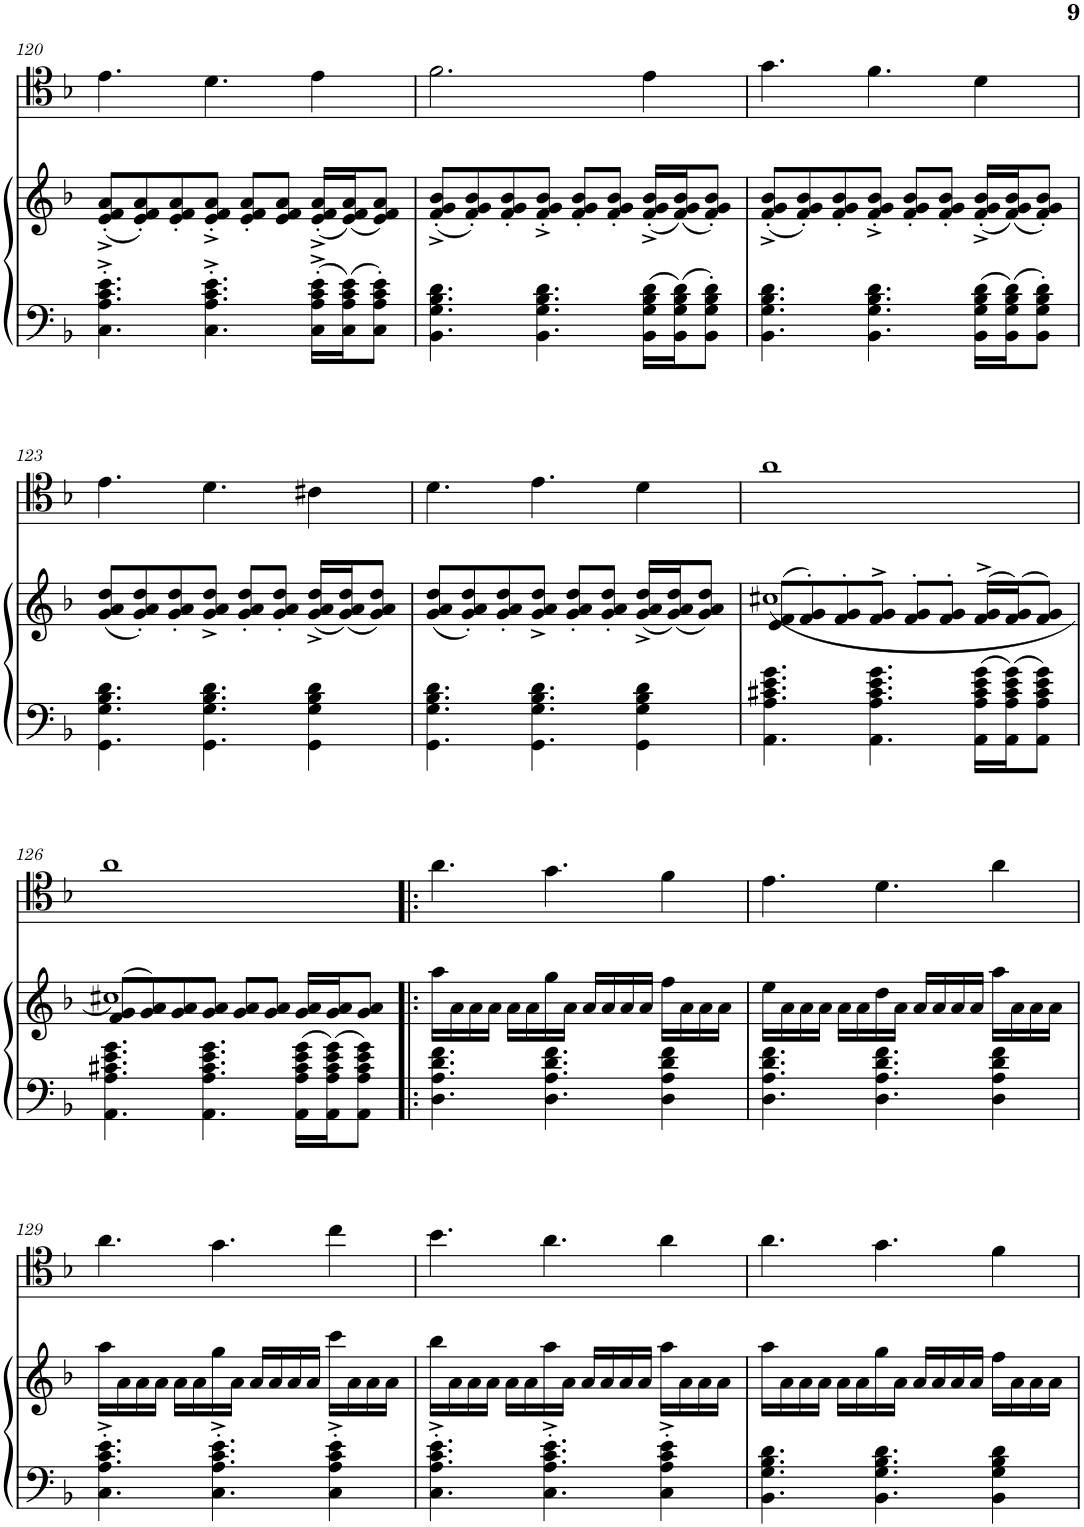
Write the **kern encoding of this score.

**kern	**kern	**kern
*part2	*part2	*part1
*staff3	*staff2	*staff1
*I"Фортепіано	*	*I"Тромбон
!!LO:PB:g=z
*clefF4	*clefG2	*clefC4
*k[b-]	*k[b-]	*k[b-]
*M4/4	*M4/4	*M4/4
=120	=120	=120
4.C\'^ 4.A\'^ 4.c\'^ 4.e\'^	(8e/'^ 8f/'^ 8a/'^L	4.e\
.	8e/' 8f/' 8a/')	.
.	8e/' 8f/' 8a/'	.
4.C\'^ 4.A\'^ 4.c\'^ 4.e\'^	8e/'^ 8f/'^ 8a/'^J	4.d\
.	8e/' 8f/' 8a/'L	.
.	8e/ 8f/ 8a/J	.
16C\'^ 16A\'^ 16c\'^ 16e\'^LL	(16e/'^ 16f/'^ 16a/'^LL	4e\
16C\ 16A\ 16c\ 16e\J	(16e/ 16f/ 16a/J)	.
8C\' 8A\' 8c\' 8e\'J	8e/ 8f/ 8a/J)	.
=121	=121	=121
4.BB-\ 4.G\ 4.B-\ 4.d\	(8f/'^ 8g/'^ 8b-/'^L	2.f\
.	8f/' 8g/' 8b-/')	.
.	8f/' 8g/' 8b-/'	.
4.BB-\ 4.G\ 4.B-\ 4.d\	8f/'^ 8g/'^ 8b-/'^J	.
.	8f/' 8g/' 8b-/'L	.
.	8f/' 8g/' 8b-/'J	.
16BB-\ 16G\ 16B-\ 16d\LL	(16f/'^ 16g/'^ 16b-/'^LL	4e\
16BB-\ 16G\ 16B-\ 16d\J	(16f/ 16g/ 16b-/J)	.
8BB-\' 8G\' 8B-\' 8d\'J	8f/' 8g/' 8b-/'J)	.
=122	=122	=122
4.BB-\ 4.G\ 4.B-\ 4.d\	(8f/'^ 8g/'^ 8b-/'^L	4.g\
.	8f/' 8g/' 8b-/')	.
.	8f/' 8g/' 8b-/'	.
4.BB-\ 4.G\ 4.B-\ 4.d\	8f/'^ 8g/'^ 8b-/'^J	4.f\
.	8f/' 8g/' 8b-/'L	.
.	8f/' 8g/' 8b-/'J	.
16BB-\ 16G\ 16B-\ 16d\LL	(16f/'^ 16g/'^ 16b-/'^LL	4d\
16BB-\ 16G\ 16B-\ 16d\J	(16f/ 16g/ 16b-/J)	.
8BB-\' 8G\' 8B-\' 8d\'J	8f/' 8g/' 8b-/'J)	.
!!LO:LB:g=z
=123	=123	=123
4.GG\ 4.G\ 4.B-\ 4.d\	(8g/ 8a/ 8dd/L	4.e\
.	8g/' 8a/' 8dd/')	.
.	8g/' 8a/' 8dd/'	.
4.GG\ 4.G\ 4.B-\ 4.d\	8g/^ 8a/^ 8dd/^J	4.d\
.	8g/' 8a/' 8dd/'L	.
.	8g/' 8a/' 8dd/'J	.
4GG\ 4G\ 4B-\ 4d\	(16g/^ 16a/^ 16dd/^LL	4c#X\
.	(16g/ 16a/ 16dd/J)	.
.	8g/ 8a/ 8dd/J)	.
=124	=124	=124
4.GG\ 4.G\ 4.B-\ 4.d\	(8g/ 8a/ 8dd/L	4.d\
.	8g/' 8a/' 8dd/')	.
.	8g/' 8a/' 8dd/'	.
4.GG\ 4.G\ 4.B-\ 4.d\	8g/^ 8a/^ 8dd/^J	4.e\
.	8g/' 8a/' 8dd/'L	.
.	8g/' 8a/' 8dd/'J	.
4GG\ 4G\ 4B-\ 4d\	(16g/^ 16a/^ 16dd/^LL	4d\
.	(16g/ 16a/ 16dd/J)	.
.	8g/ 8a/ 8dd/J)	.
=125	=125	=125
*	*^	*
4.AA\ 4.A\ 4.c#X\ 4.e\ 4.g\	(8e/ 8f/L	(1cc#X	1a
.	8f/' 8g/')	.	.
.	8f/' 8g/'	.	.
4.AA\ 4.A\ 4.c#\ 4.e\ 4.g\	8f/^ 8g/^J	.	.
.	8f/' 8g/'L	.	.
.	8f/' 8g/'J	.	.
16AA\ 16A\ 16c#\ 16e\ 16g\LL	(16f/^ 16g/^LL	.	.
16AA\ 16A\ 16c#\ 16e\ 16g\J	(16f/ 16g/J)	.	.
8AA\ 8A\ 8c#\ 8e\ 8g\J	8f/ 8g/J)	.	.
!!LO:LB:g=z
=126	=126	=126	=126
4.AA\ 4.A\ 4.c#X\ 4.e\ 4.g\	(8f/ 8g/L	1cc#X)	1a
.	8g/ 8a/)	.	.
.	8g/ 8a/	.	.
4.AA\ 4.A\ 4.c#\ 4.e\ 4.g\	8g/ 8a/J	.	.
.	8g/ 8a/L	.	.
.	8g/ 8a/J	.	.
16AA\ 16A\ 16c#\ 16e\ 16g\LL	16g/ 16a/LL	.	.
16AA\ 16A\ 16c#\ 16e\ 16g\J	16g/ 16a/J	.	.
8AA\ 8A\ 8c#\ 8e\ 8g\J	8g/ 8a/J	.	.
*	*v	*v	*
=127!|:	=127!|:	=127!|:
4.D\ 4.A\ 4.d\ 4.f\	16aa\LL	4.a\
.	16a\	.
.	16a\	.
.	16a\JJ	.
.	16a\LL	.
.	16a\	.
4.D\ 4.A\ 4.d\ 4.f\	16gg\	4.g\
.	16a\JJ	.
.	16a/LL	.
.	16a/	.
.	16a/	.
.	16a/JJ	.
4D\ 4A\ 4d\ 4f\	16ff\LL	4f\
.	16a\	.
.	16a\	.
.	16a\JJ	.
=128	=128	=128
4.D\ 4.A\ 4.d\ 4.f\	16ee\LL	4.e\
.	16a\	.
.	16a\	.
.	16a\JJ	.
.	16a\LL	.
.	16a\	.
4.D\ 4.A\ 4.d\ 4.f\	16dd\	4.d\
.	16a\JJ	.
.	16a/LL	.
.	16a/	.
.	16a/	.
.	16a/JJ	.
4D\ 4A\ 4d\ 4f\	16aa\LL	4a\
.	16a\	.
.	16a\	.
.	16a\JJ	.
!!LO:LB:g=z
=129	=129	=129
4.C\'^ 4.A\'^ 4.c\'^ 4.e\'^	16aa\LL	4.a\
.	16a\	.
.	16a\	.
.	16a\JJ	.
.	16a\LL	.
.	16a\	.
4.C\'^ 4.A\'^ 4.c\'^ 4.e\'^	16gg\	4.g\
.	16a\JJ	.
.	16a/LL	.
.	16a/	.
.	16a/	.
.	16a/JJ	.
4C\'^ 4A\'^ 4c\'^ 4e\'^	16ccc\LL	4cc\
.	16a\	.
.	16a\	.
.	16a\JJ	.
=130	=130	=130
4.C\'^ 4.A\'^ 4.c\'^ 4.e\'^	16bb-\LL	4.b-\
.	16a\	.
.	16a\	.
.	16a\JJ	.
.	16a\LL	.
.	16a\	.
4.C\'^ 4.A\'^ 4.c\'^ 4.e\'^	16aa\	4.a\
.	16a\JJ	.
.	16a/LL	.
.	16a/	.
.	16a/	.
.	16a/JJ	.
4C\'^ 4A\'^ 4c\'^ 4e\'^	16aa\LL	4a\
.	16a\	.
.	16a\	.
.	16a\JJ	.
=131	=131	=131
4.BB-\ 4.G\ 4.B-\ 4.d\	16aa\LL	4.a\
.	16a\	.
.	16a\	.
.	16a\JJ	.
.	16a\LL	.
.	16a\	.
4.BB-\ 4.G\ 4.B-\ 4.d\	16gg\	4.g\
.	16a\JJ	.
.	16a/LL	.
.	16a/	.
.	16a/	.
.	16a/JJ	.
4BB-\ 4G\ 4B-\ 4d\	16ff\LL	4f\
.	16a\	.
.	16a\	.
.	16a\JJ	.
=	=	=
*-	*-	*-
